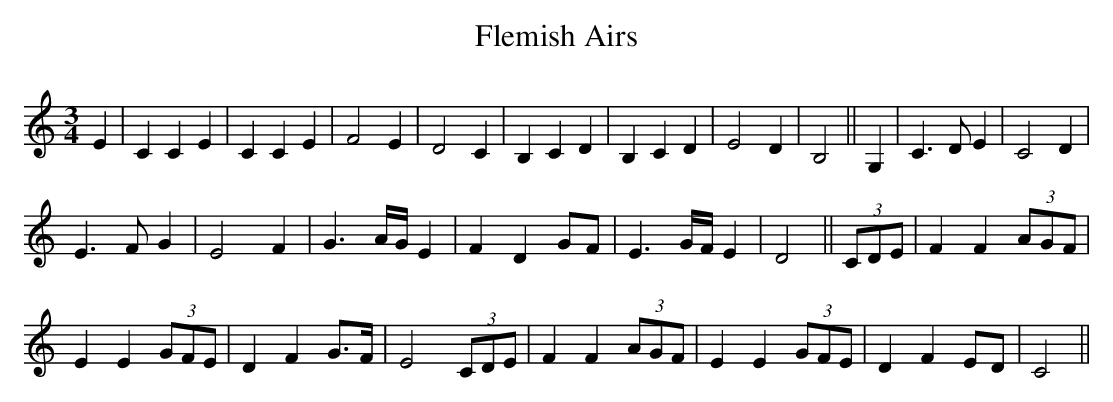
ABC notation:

X:1
T:Flemish Airs
M:3/4
L:1/4
K:C
E | C C E | C C E | F2 E | D2 C | B, C D | B, C D | E2 D | B,2 || G, | C> D E | C2 D |
E> F G | E2 F | G3/2 A//G// E | F D G/F/ | E3/2 G//F// E | D2 || (3C/D/E/ | F F (3A/G/F/ |
E E (3G/F/E/ | D F G/>F/ | E2 (3C/D/E/ | F F (3A/G/F/ | E E (3G/F/E/ | D F E/D/ | C2 ||
